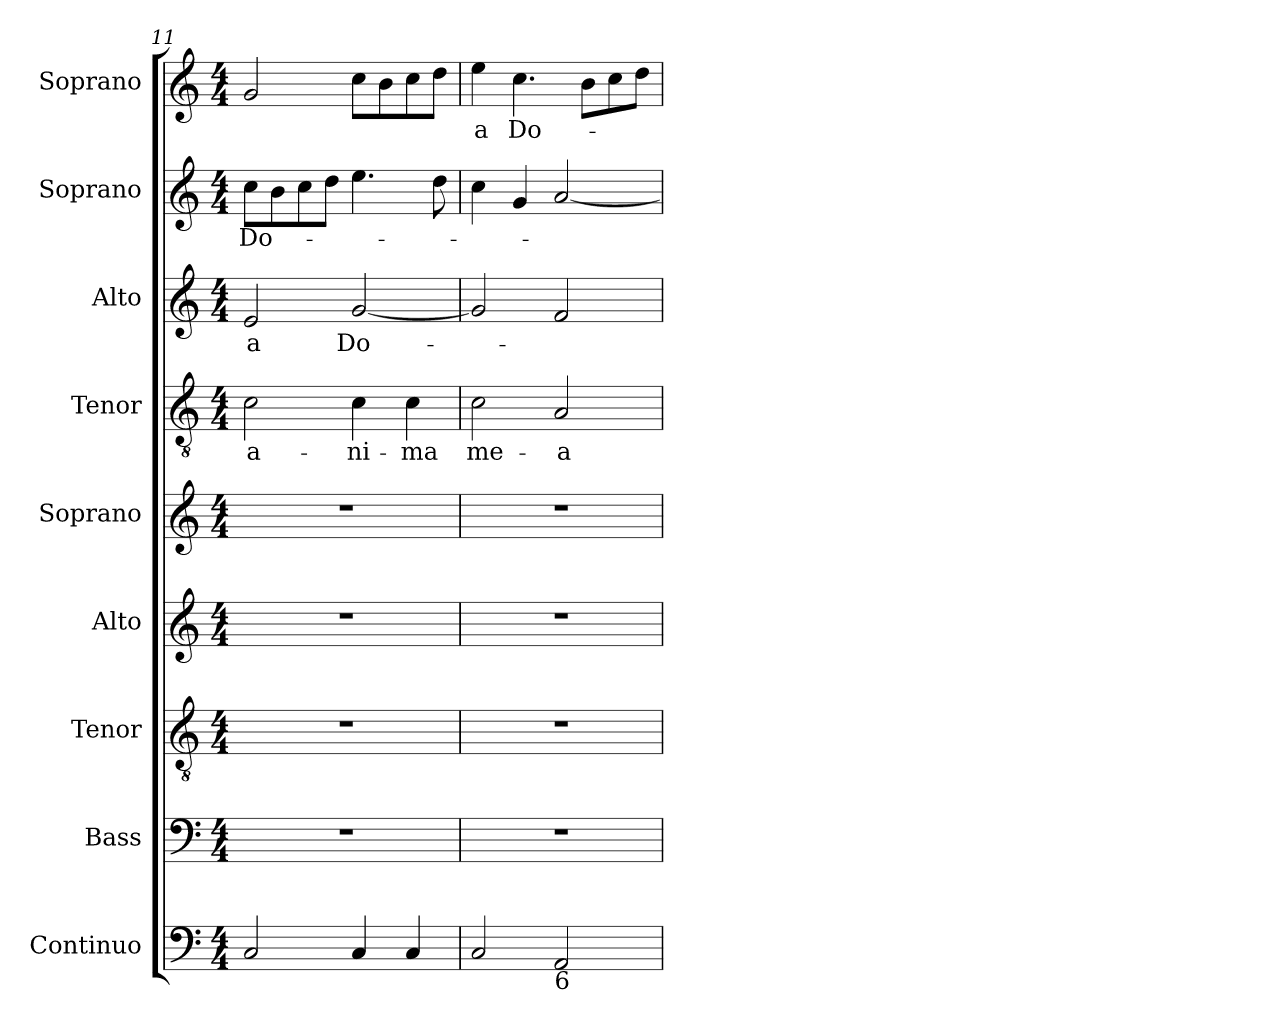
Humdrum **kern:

**kern	**kern	**kern	**kern	**kern	**kern	**text	**kern	**text	**kern	**text	**kern	**text
*part9	*part8	*part7	*part6	*part5	*part4	*part4	*part3	*part3	*part2	*part2	*part1	*part1
*staff9	*staff8	*staff7	*staff6	*staff5	*staff4	*staff4	*staff3	*staff3	*staff2	*staff2	*staff1	*staff1
*I"Continuo	*I"Bass	*I"Tenor	*I"Alto	*I"Soprano	*I"Tenor	*	*I"Alto	*	*I"Soprano	*	*I"Soprano	*
*I'Cont.	*I'B.	*I'T.	*I'A.	*I'S.	*I'T.	*	*I'A.	*	*I'S.	*	*I'S.	*
*clefF4	*clefF4	*clefGv2	*clefG2	*clefG2	*clefGv2	*	*clefG2	*	*clefG2	*	*clefG2	*
*	*	*ITrd7c12	*	*	*ITrd7c12	*	*	*	*	*	*	*
*k[]	*k[]	*k[]	*k[]	*k[]	*k[]	*	*k[]	*	*k[]	*	*k[]	*
*C:	*C:	*C:	*C:	*C:	*C:	*	*C:	*	*C:	*	*C:	*
*M4/4	*M4/4	*M4/4	*M4/4	*M4/4	*M4/4	*	*M4/4	*	*M4/4	*	*M4/4	*
=11	=11	=11	=11	=11	=11	=11	=11	=11	=11	=11	=11	=11
!	!	!	!	!	!	!LO:LY:b:color=#000000	!	!	!	!	!	!
!	!	!	!	!	!	!	!	!LO:LY:b:color=#000000	!	!	!	!
!	!	!	!	!	!	!	!	!	!	!LO:LY:b:color=#000000	!	!
2Ci/	1r	1r	1r	1r	2Ci\	a-	2ei/	-a	8cci\L	Do-	2gi/	.
.	.	.	.	.	.	.	.	.	8bi\	.	.	.
.	.	.	.	.	.	.	.	.	8cci\	.	.	.
.	.	.	.	.	.	.	.	.	8ddi\J	.	.	.
!	!	!	!	!	!	!LO:LY:b:color=#000000	!	!	!	!	!	!
!	!	!	!	!	!	!	!	!LO:LY:b:color=#000000	!	!	!	!
4Ci/	.	.	.	.	4Ci\	-ni-	[<2gi/	Do-	4.eei\	.	8cci\L	.
.	.	.	.	.	.	.	.	.	.	.	8bi\	.
!	!	!	!	!	!	!LO:LY:b:color=#000000	!	!	!	!	!	!
4Ci/	.	.	.	.	4Ci\	-ma	.	.	.	.	8cci\	.
.	.	.	.	.	.	.	.	.	8ddi\	.	8ddi\J	.
=12	=12	=12	=12	=12	=12	=12	=12	=12	=12	=12	=12	=12
!	!	!	!	!	!	!LO:LY:b:color=#000000	!	!	!	!	!	!
!	!	!	!	!	!	!	!	!	!	!	!	!LO:LY:b:color=#000000
2Ci/	1r	1r	1r	1r	2Ci\	me-	2gi/]	.	4cci\	.	4eei\	-a
!	!	!	!	!	!	!	!	!	!	!	!	!LO:LY:b:color=#000000
.	.	.	.	.	.	.	.	.	4gi/	.	4.cci\	Do-
!LO:TX:b:t=6	!	!	!	!	!	!	!	!	!	!	!	!
!	!	!	!	!	!	!LO:LY:b:color=#000000	!	!	!	!	!	!
2AAi/	.	.	.	.	2AAi/	-a	2fi/	.	[<2ai/	.	.	.
.	.	.	.	.	.	.	.	.	.	.	8bi\L	.
.	.	.	.	.	.	.	.	.	.	.	8cci\	.
.	.	.	.	.	.	.	.	.	.	.	8ddi\J	.
=	=	=	=	=	=	=	=	=	=	=	=	=
*-	*-	*-	*-	*-	*-	*-	*-	*-	*-	*-	*-	*-
